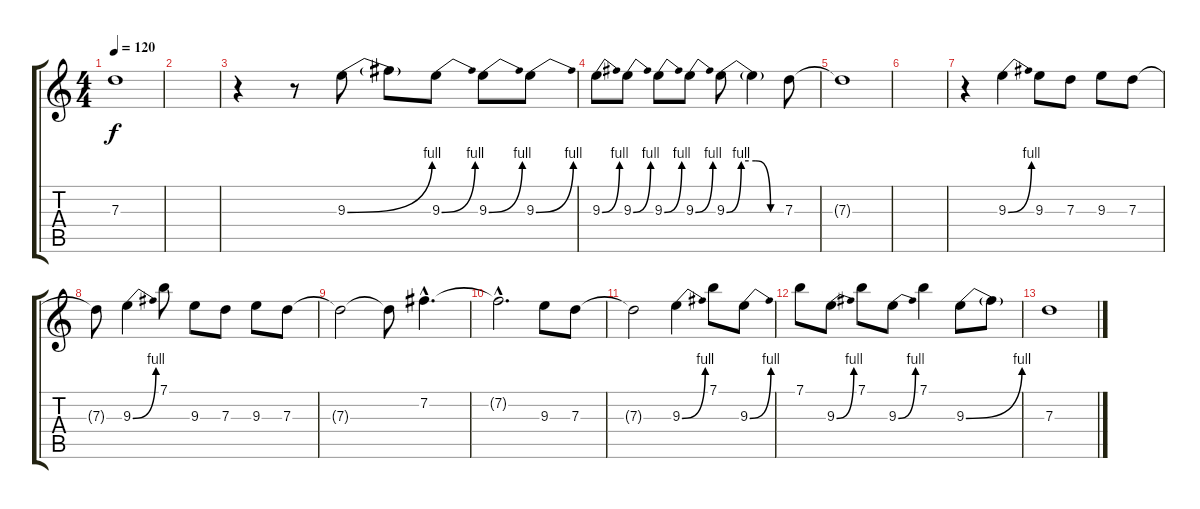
\track "" {instrument distortionguitar}
\staff {score tabs}
\tuning (E4 B3 G3 D3 A2 E2) {hide}
\ts (4 4)
\tempo 120
\clef g2
\ks c
7.3{t}.1{dy f} |
|
r.4 r.8 9.3{be (bend 0 0 60 4)}.8 9.3{t}.8 9.3{be (bend 0 0 60 4)}.8 9.3{be (bend 0 0 60 4)}.8 9.3{be (bend 0 0 60 4)}.8 |
9.3{be (bend 0 0 60 4)}.8 9.3{be (bend 0 0 60 4)}.8 9.3{be (bend 0 0 60 4)}.8 9.3{be (bend 0 0 60 4)}.8 9.3{be (custom 0 0 15 4 30 4 45 0 60 0)}.8 9.3{t}.4 7.3.8 |
7.3{t}.1 |
|
r.4 9.3{be (bend 0 0 60 4)}.4 9.3.8 7.3.8 9.3.8 7.3.8 |
7.3{t}.8 9.3{be (bend 0 0 60 4)}.4 7.1.8 9.3.8 7.3.8 9.3.8 7.3.8 |
7.3{t}.2 7.3{t}.8 7.2{hac}.4{d} |
7.2{hac t}.2{d} 9.3.8 7.3.8 |
7.3{t}.2 9.3{be (bend 0 0 60 4)}.4 7.1.8 9.3{be (bend 0 0 60 4)}.8 |
7.1.8 9.3{be (bend 0 0 60 4)}.8 7.1.8 9.3{be (bend 0 0 60 4)}.8 7.1.4 9.3{be (bend 0 0 60 4)}.8 9.3{t}.8 |
7.3.1
